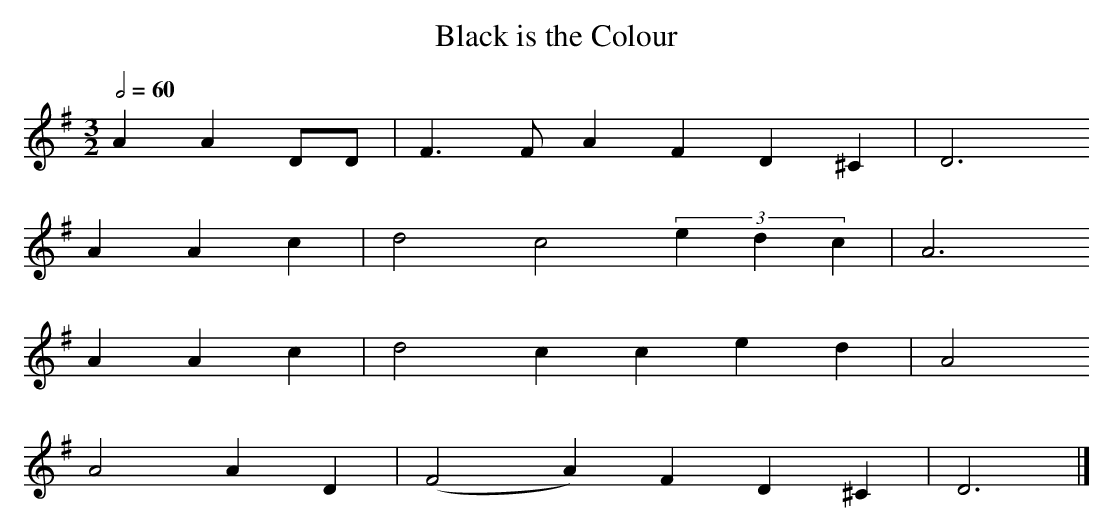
X:1
T:Black is the Colour
M:3/2
L:1/4
Q:1/2=60 % my guess - JC
K:DMix
 A A D/D/| F>F A  F D ^C|D3
 A A c   | d2  c2 (3edc |A3
 A A c   | d2  c  c e  d|A2
A2 A D   |(F2  A) F D ^C|D3|]

There are at least two other kinds of pentatonic scale used elsewhere
in the world.  NEUTRAL PENTATONIC scales have an interval in between
a minor and a major third; these are found in some Middle Eastern folk
music.  The EQUITONIC PENTATONIC scale has five notes, all separated by
the same interval, so it has neither a pure fourth nor a fifth.  This
is known as SLENDRO in Indonesian music.  Neither of these scales is
representable in ABC yet.


2. Modality Using Other Pitch Sets: Hijaz, Freygish and Nihavent
== =============================================================

The idea of modes as derived by taking different tonal centres for
the same pitch set can be applied to entirely different scales.

Here are two examples of the hijaz mode, both from Egypt.
